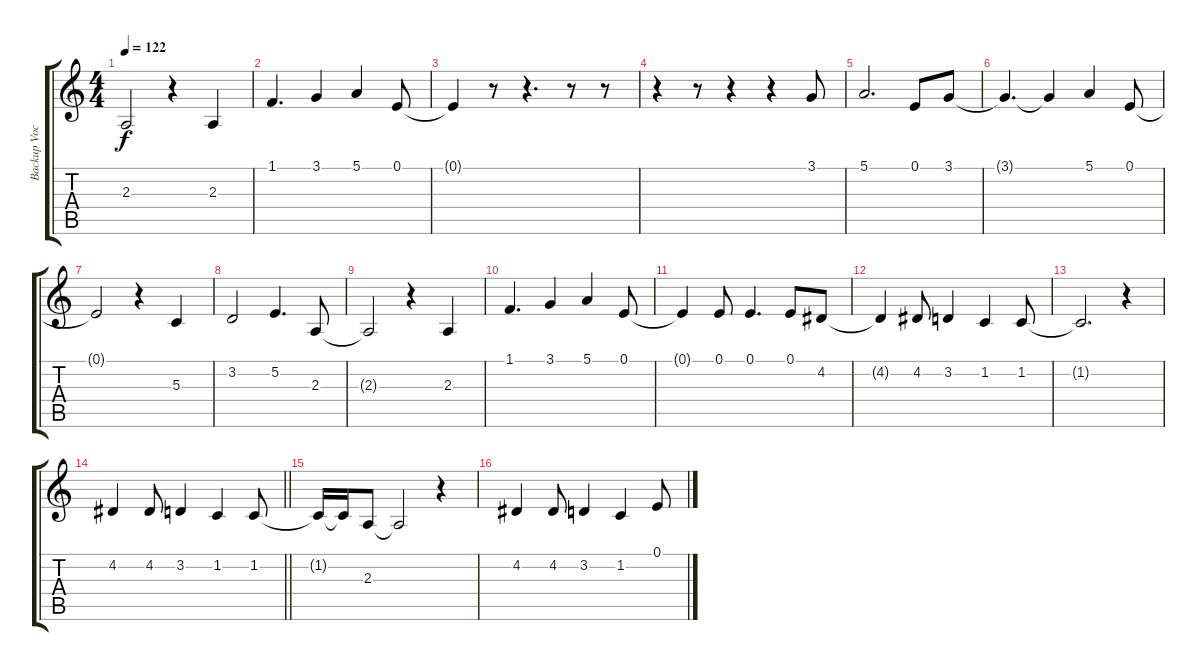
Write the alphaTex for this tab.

\track ("Backup Vocals" "Backup Voc") {instrument viola}
\staff {score tabs}
\tuning (E4 B3 G3 D3 A2 E2) {hide}
\ts (4 4)
\tempo 122
\clef g2
\ks c
2.3{t}.2{dy f} r.4 2.3.4 |
1.1.4{d} 3.1.4 5.1.4 0.1.8 |
0.1{t}.4 r.8 r.4{d} r.8 r.8 |
r.4 r.8 r.4 r.4 3.1.8 |
5.1.2{d} 0.1.8 3.1.8 |
3.1{t}.4{d} 3.1{t}.4 5.1.4 0.1.8 |
0.1{t}.2 r.4 5.3.4 |
3.2.2 5.2.4{d} 2.3.8 |
2.3{t}.2 r.4 2.3.4 |
1.1.4{d} 3.1.4 5.1.4 0.1.8 |
0.1{t}.4 0.1.8 0.1.4{d} 0.1.8 4.2.8 |
4.2{t}.4 4.2.8 3.2.4 1.2.4 1.2.8 |
1.2{t}.2{d} r.4 |
\barLineRight lightlight
4.2.4 4.2.8 3.2.4 1.2.4 1.2.8 |
1.2{t}.16 1.2{t}.16 2.3.8 2.3{t}.2 r.4 |
4.2.4 4.2.8 3.2.4 1.2.4 0.1.8
